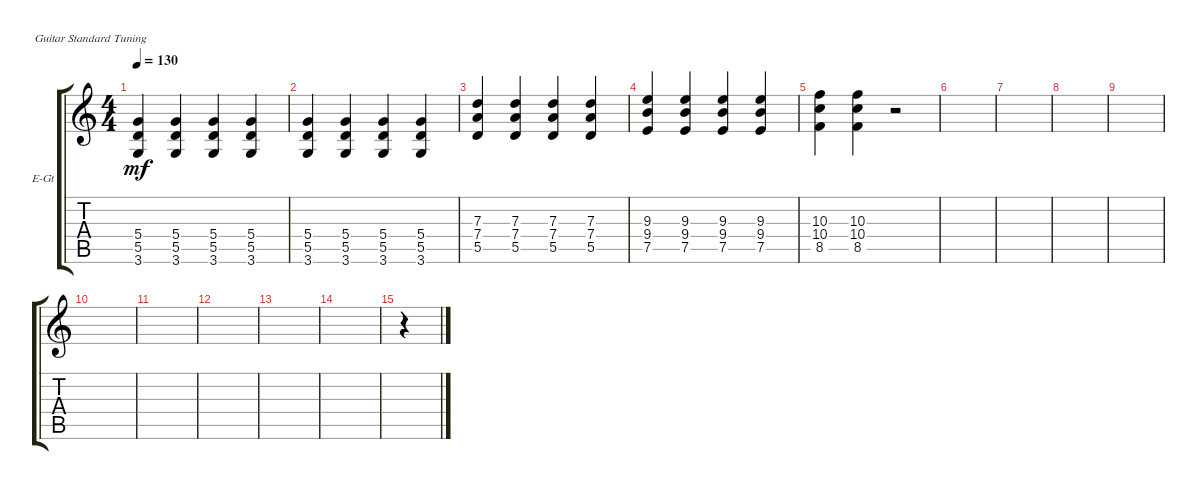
\defaultSystemsLayout 4
\bracketExtendMode groupsimilarinstruments
\firstSystemTrackNameOrientation horizontal
\otherSystemsTrackNameOrientation horizontal
\track ("Electric Guitar" "E-Gt") {instrument distortionguitar}
\staff {score tabs}
\tuning (E4 B3 G3 D3 A2 E2)
\ts (4 4)
\tempo 130
\clef g2
\ks c
(3.6 5.5 5.4).4{dy mf} (3.6 5.5 5.4).4 (3.6 5.5 5.4).4 (3.6 5.5 5.4).4 |
(3.6 5.5 5.4).4 (3.6 5.5 5.4).4 (3.6 5.5 5.4).4 (3.6 5.5 5.4).4 |
(5.5 7.4 7.3).4 (5.5 7.4 7.3).4 (5.5 7.4 7.3).4 (5.5 7.4 7.3).4 |
(7.5 9.4 9.3).4 (7.5 9.4 9.3).4 (7.5 9.4 9.3).4 (7.5 9.4 9.3).4 |
(8.5 10.4 10.3).4 (8.5 10.4 10.3).4 r.2 |
|
|
|
|
|
|
|
|
|
r.4
